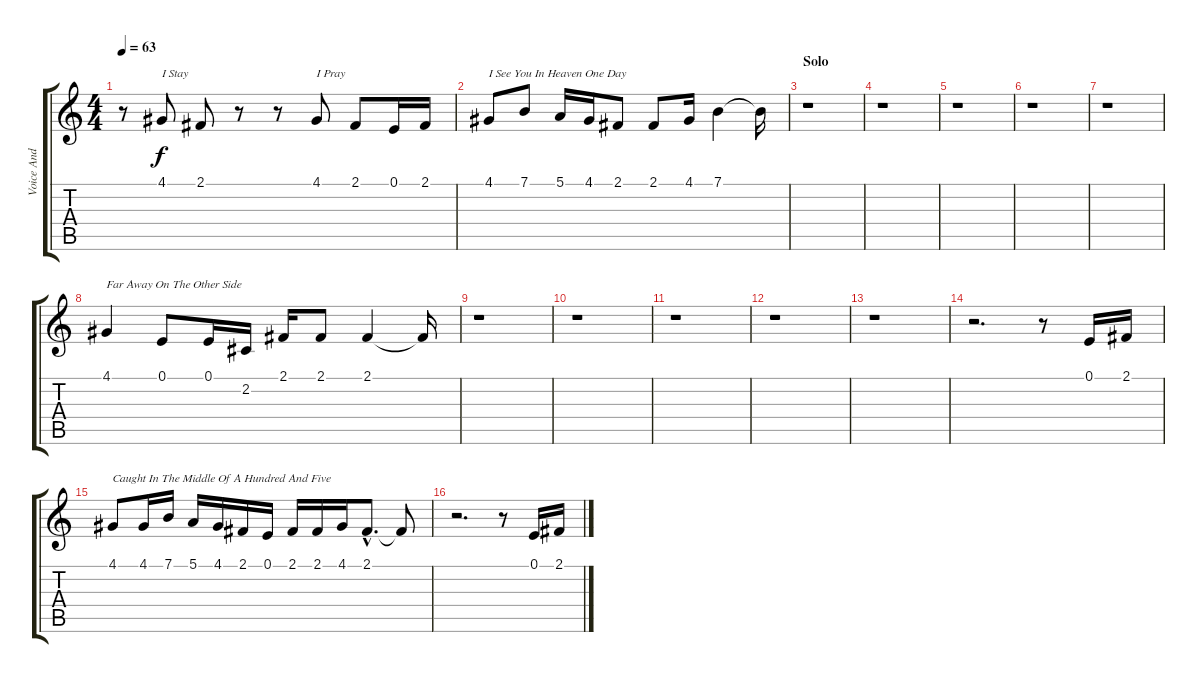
\track ("Voice And Lyrics" "Voice And ") {instrument voiceoohs}
\staff {score tabs}
\tuning (E4 B3 G3 D3 A2 E2) {hide}
\ts (4 4)
\tempo 63
\clef g2
\ks c
r.8{dy f} 4.1.8{txt "I Stay"} 2.1.8 r.8 r.8 4.1.8{txt "I Pray"} 2.1.8 0.1.16 2.1.16 |
4.1.8{txt "I See You In Heaven One Day"} 7.1.8 5.1.16 4.1.16 2.1.8 2.1.8 4.1.16 7.1.4 7.1{t}.16 |
\section ("" "Solo")
r.1 |
r.1 |
r.1 |
r.1 |
r.1 |
4.1.4{txt "Far Away On The Other Side"} 0.1.8 0.1.16 2.2.16 2.1.16 2.1.8 2.1.4 2.1{t}.16 |
r.1 |
r.1 |
r.1 |
r.1 |
r.1 |
r.2{d} r.8 0.1.16 2.1.16 |
4.1.8{txt "Caught In The Middle Of A Hundred And Five"} 4.1.16 7.1.16 5.1.16 4.1.16 2.1.16 0.1.16 2.1.16 2.1.16 4.1.16 2.1{hac}.8{d} 2.1{t}.8 |
r.2{d} r.8 0.1.16 2.1.16
